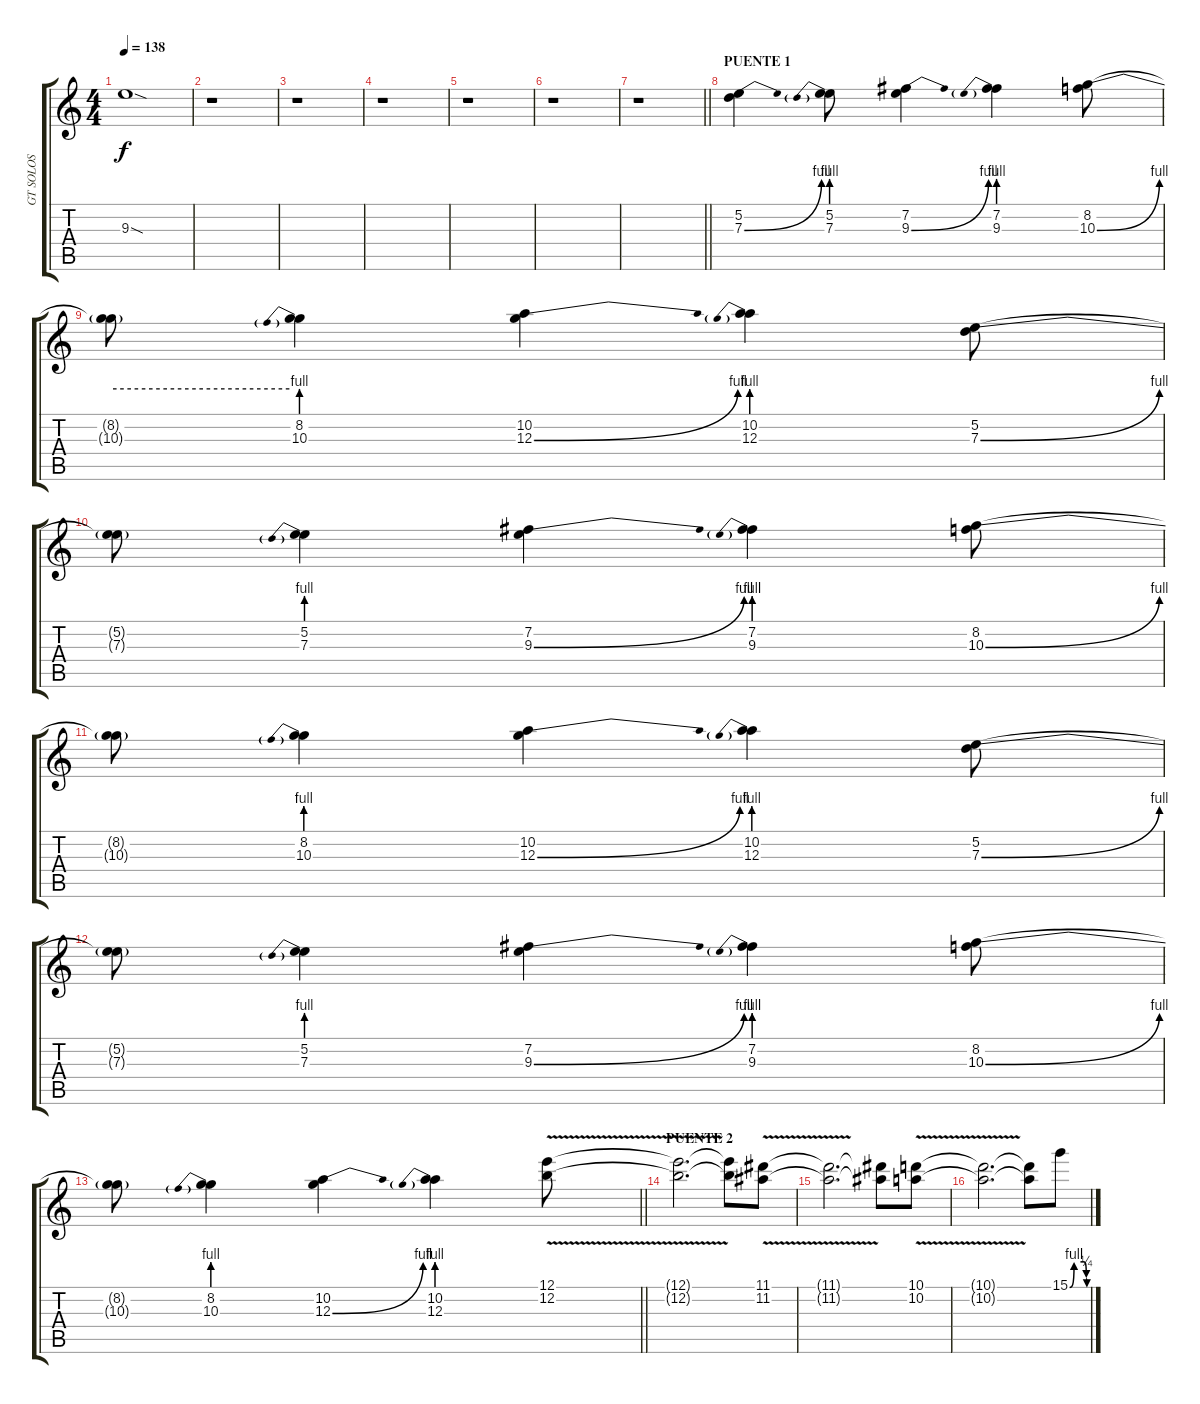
\track ("GT SOLOS" "GT SOLOS") {instrument distortionguitar}
\staff {score tabs}
\tuning (E4 B3 G3 D3 A2 E2) {hide}
\ts (4 4)
\tempo 138
\clef g2
\ks c
9.3{sod t}.1{dy f} |
r.1 |
r.1 |
r.1 |
r.1 |
r.1 |
\barLineRight lightlight
r.1 |
\section ("" "PUENTE 1")
(5.2 7.3{be (bend 0 0 60 4)}).4 (5.2 7.3{be (prebend 0 4 60 4)}).8 (7.2 9.3{be (bend 0 0 60 4)}).4 (7.2 9.3{be (prebend 0 4 60 4)}).4 (8.2 10.3{be (bend 0 0 60 4)}).8 |
(8.2{t} 10.3{be (hold 0 4 60 4) t}).8 (8.2 10.3{be (prebend 0 4 60 4)}).4 (10.2 12.3{be (bend 0 0 60 4)}).4 (10.2 12.3{be (prebend 0 4 60 4)}).4 (5.2 7.3{be (bend 0 0 60 4)}).8 |
(5.2{t} 7.3{t}).8 (5.2 7.3{be (prebend 0 4 60 4)}).4 (7.2 9.3{be (bend 0 0 60 4)}).4 (7.2 9.3{be (prebend 0 4 60 4)}).4 (8.2 10.3{be (bend 0 0 60 4)}).8 |
(8.2{t} 10.3{t}).8 (8.2 10.3{be (prebend 0 4 60 4)}).4 (10.2 12.3{be (bend 0 0 60 4)}).4 (10.2 12.3{be (prebend 0 4 60 4)}).4 (5.2 7.3{be (bend 0 0 60 4)}).8 |
(5.2{t} 7.3{t}).8 (5.2 7.3{be (prebend 0 4 60 4)}).4 (7.2 9.3{be (bend 0 0 60 4)}).4 (7.2 9.3{be (prebend 0 4 60 4)}).4 (8.2 10.3{be (bend 0 0 60 4)}).8 |
\barLineRight lightlight
(8.2{t} 10.3{t}).8 (8.2 10.3{be (prebend 0 4 60 4)}).4 (10.2 12.3{be (bend 0 0 60 4)}).4 (10.2 12.3{be (prebend 0 4 60 4)}).4 (12.1{v} 12.2{v}).8 |
\section ("" "PUENTE 2")
(12.1{t} 12.2{t}).2{d} (12.1{t} 12.2{t}).8 (11.1{v} 11.2{v}).8 |
(11.1{t} 11.2{t}).2{d} (11.1{t} 11.2{t}).8 (10.1{v} 10.2{v}).8 |
(10.1{t} 10.2{t}).2{d} (10.1{t} 10.2{t}).8 15.1{be (custom 0 0 15 4 50 4 58 1 60 0)}.8
